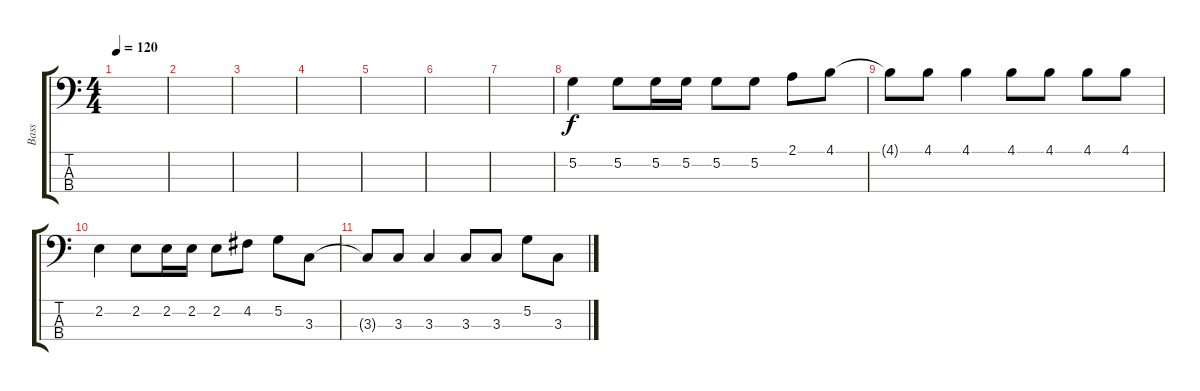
\track ("Bass" "Bass") {instrument acousticbass}
\staff {score tabs}
\tuning (G2 D2 A1 E1) {hide}
\ts (4 4)
\tempo 120
\clef f4
\ks c
|
|
|
|
|
|
|
5.2.4 5.2.8 5.2.16 5.2.16 5.2.8 5.2.8 2.1.8 4.1.8 |
4.1{t}.8 4.1.8 4.1.4 4.1.8 4.1.8 4.1.8 4.1.8 |
2.2.4 2.2.8 2.2.16 2.2.16 2.2.8 4.2.8 5.2.8 3.3.8 |
3.3{t}.8 3.3.8 3.3.4 3.3.8 3.3.8 5.2.8 3.3.8
